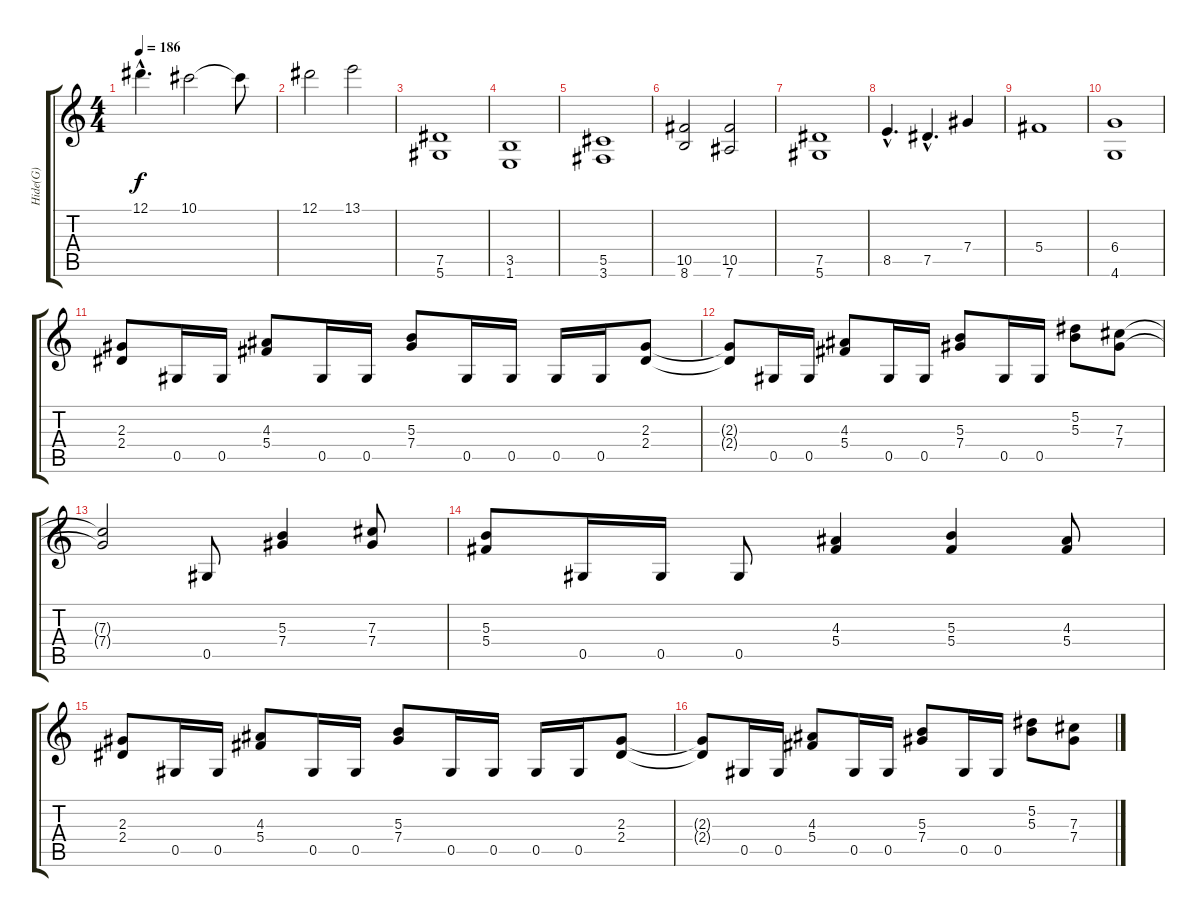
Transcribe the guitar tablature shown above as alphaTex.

\track ("Hide(G)" "Hide(G)") {instrument distortionguitar}
\staff {score tabs}
\tuning (Eb4 Bb3 Gb3 Db3 Ab2 Eb2) {hide}
\ts (4 4)
\tempo 186
\clef g2
\ks c
12.1{hac}.4{d dy f} 10.1.2 10.1{t}.8 |
12.1.2 13.1.2 |
(7.5 5.6).1 |
(3.5 1.6).1 |
(5.5 3.6).1 |
(10.5 8.6).2 (10.5 7.6).2 |
(7.5 5.6).1 |
8.5{hac}.4{d} 7.5{hac}.4{d} 7.4.4 |
5.4.1 |
(6.4 4.6).1 |
(2.3 2.4).8 0.5.16 0.5.16 (4.3 5.4).8 0.5.16 0.5.16 (5.3 7.4).8 0.5.16 0.5.16 0.5.16 0.5.16 (2.3 2.4).8 |
(2.3{t} 2.4{t}).8 0.5.16 0.5.16 (4.3 5.4).8 0.5.16 0.5.16 (5.3 7.4).8 0.5.16 0.5.16 (5.2 5.3).8 (7.3 7.4).8 |
(7.3{t} 7.4{t}).2 0.5.8 (5.3 7.4).4 (7.3 7.4).8 |
(5.3 5.4).8 0.5.16 0.5.16 0.5.8 (4.3 5.4).4 (5.3 5.4).4 (4.3 5.4).8 |
(2.3 2.4).8 0.5.16 0.5.16 (4.3 5.4).8 0.5.16 0.5.16 (5.3 7.4).8 0.5.16 0.5.16 0.5.16 0.5.16 (2.3 2.4).8 |
(2.3{t} 2.4{t}).8 0.5.16 0.5.16 (4.3 5.4).8 0.5.16 0.5.16 (5.3 7.4).8 0.5.16 0.5.16 (5.2 5.3).8 (7.3 7.4).8
